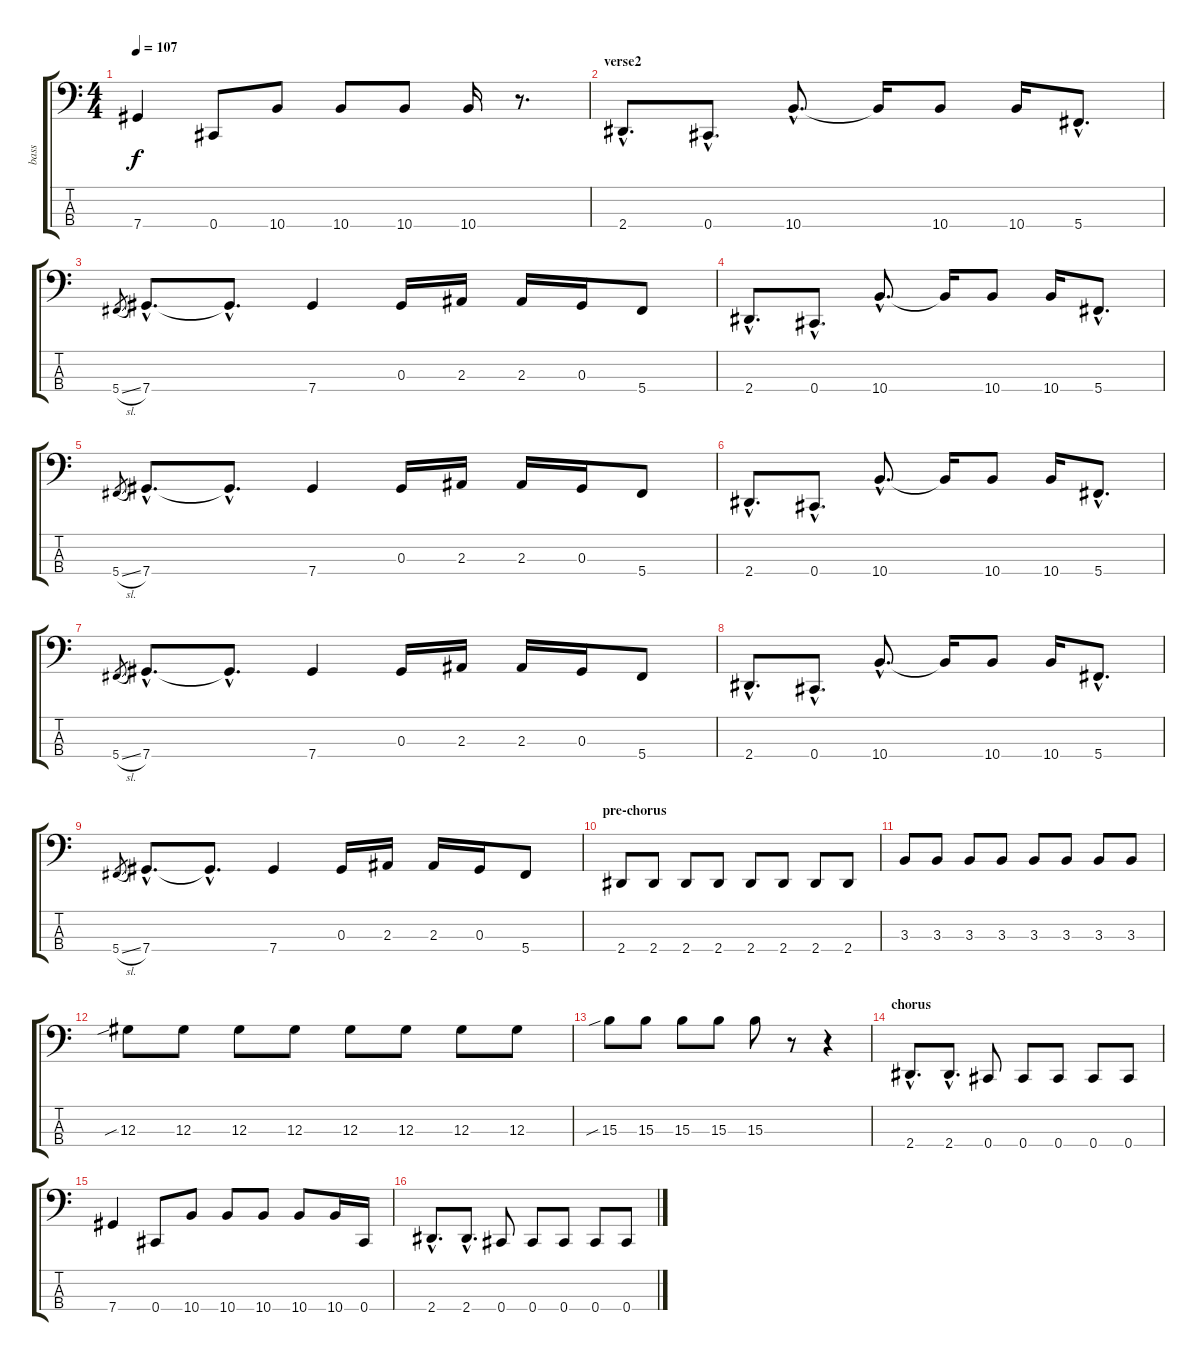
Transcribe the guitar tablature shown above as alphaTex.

\track ("bass" "bass") {instrument electricbassfinger}
\staff {score tabs}
\tuning (Gb2 Db2 Ab1 Db1) {hide}
\ts (4 4)
\tempo 107
\clef f4
\ks c
7.4.4{dy f} 0.4.8 10.4.8 10.4.8 10.4.8 10.4.16 r.8{d} |
\section ("" "verse2")
2.4{hac}.8{d} 0.4{hac}.8{d} 10.4{hac}.8{d} 10.4{t}.16 10.4.8 10.4.16 5.4{hac}.8{d} |
5.4{sl}.8{gr} 7.4{hac}.8{d} 7.4{hac t}.8{d} 7.4.4 0.3.16 2.3.16 2.3.16 0.3.16 5.4.8 |
2.4{hac}.8{d} 0.4{hac}.8{d} 10.4{hac}.8{d} 10.4{t}.16 10.4.8 10.4.16 5.4{hac}.8{d} |
5.4{sl}.8{gr} 7.4{hac}.8{d} 7.4{hac t}.8{d} 7.4.4 0.3.16 2.3.16 2.3.16 0.3.16 5.4.8 |
2.4{hac}.8{d} 0.4{hac}.8{d} 10.4{hac}.8{d} 10.4{t}.16 10.4.8 10.4.16 5.4{hac}.8{d} |
5.4{sl}.8{gr} 7.4{hac}.8{d} 7.4{hac t}.8{d} 7.4.4 0.3.16 2.3.16 2.3.16 0.3.16 5.4.8 |
2.4{hac}.8{d} 0.4{hac}.8{d} 10.4{hac}.8{d} 10.4{t}.16 10.4.8 10.4.16 5.4{hac}.8{d} |
5.4{sl}.8{gr} 7.4{hac}.8{d} 7.4{hac t}.8{d} 7.4.4 0.3.16 2.3.16 2.3.16 0.3.16 5.4.8 |
\section ("" "pre-chorus")
2.4.8 2.4.8 2.4.8 2.4.8 2.4.8 2.4.8 2.4.8 2.4.8 |
3.3.8 3.3.8 3.3.8 3.3.8 3.3.8 3.3.8 3.3.8 3.3.8 |
12.3{sib}.8 12.3.8 12.3.8 12.3.8 12.3.8 12.3.8 12.3.8 12.3.8 |
15.3{sib}.8 15.3.8 15.3.8 15.3.8 15.3.8 r.8 r.4 |
\section ("" "chorus")
2.4{hac}.8{d} 2.4{hac}.8{d} 0.4.8 0.4.8 0.4.8 0.4.8 0.4.8 |
7.4.4 0.4.8 10.4.8 10.4.8 10.4.8 10.4.8 10.4.16 0.4.16 |
2.4{hac}.8{d} 2.4{hac}.8{d} 0.4.8 0.4.8 0.4.8 0.4.8 0.4.8
